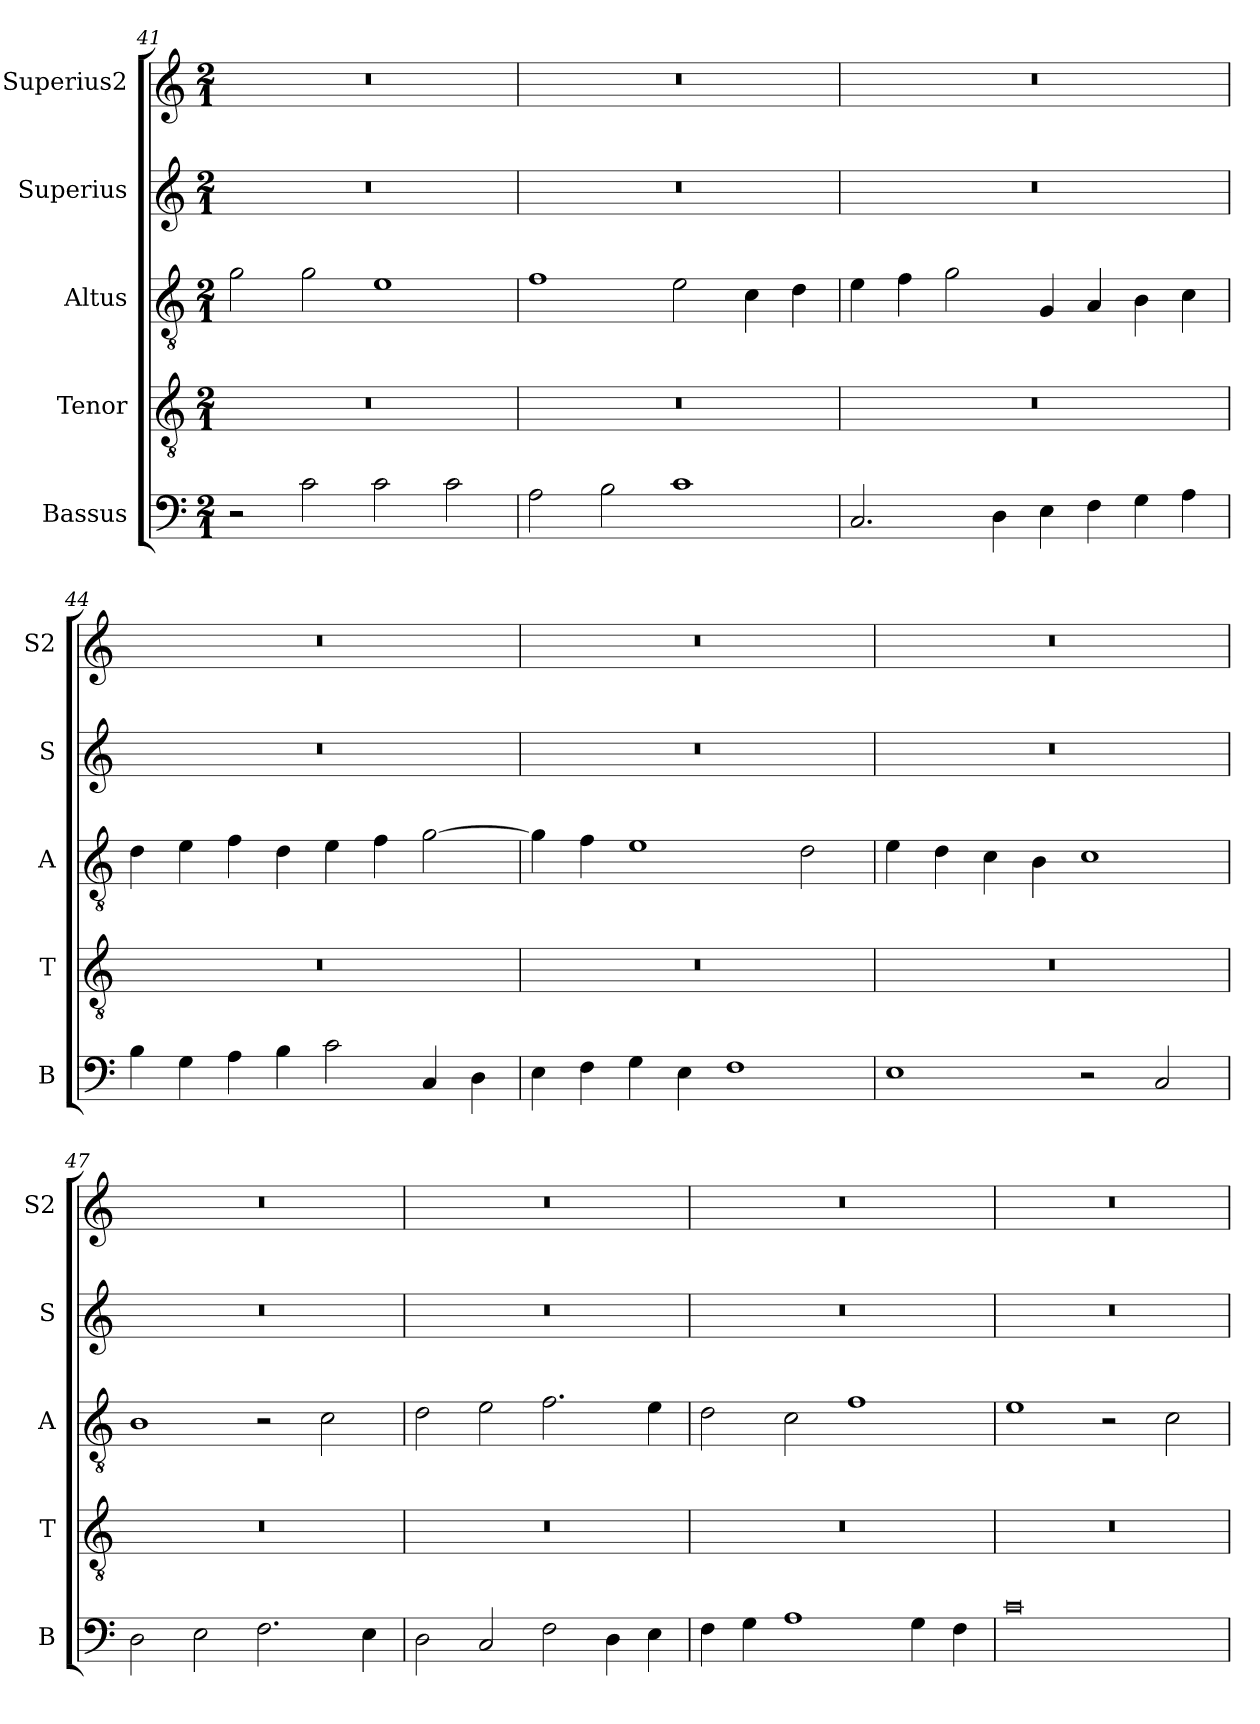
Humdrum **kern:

**kern	**kern	**kern	**kern	**kern
*part5	*part4	*part3	*part2	*part1
*staff5	*staff4	*staff3	*staff2	*staff1
*I"Bassus	*I"Tenor	*I"Altus	*I"Superius	*I"Superius2
*I'B	*I'T	*I'A	*I'S	*I'S2
*clefF4	*clefGv2	*clefGv2	*clefG2	*clefG2
*k[]	*k[]	*k[]	*k[]	*k[]
*M2/1	*M2/1	*M2/1	*M2/1	*M2/1
=41	=41	=41	=41	=41
2r	0r	2g\	0r	0r
2c\	.	2g\	.	.
2c\	.	1e	.	.
2c\	.	.	.	.
=42	=42	=42	=42	=42
2A\	0r	1f	0r	0r
2B\	.	.	.	.
1c	.	2e\	.	.
.	.	4c\	.	.
.	.	4d\	.	.
=43	=43	=43	=43	=43
2.C/	0r	4e\	0r	0r
.	.	4f\	.	.
.	.	2g\	.	.
4D\	.	.	.	.
4E\	.	4G/	.	.
4F\	.	4A/	.	.
4G\	.	4B\	.	.
4A\	.	4c\	.	.
=44	=44	=44	=44	=44
4B\	0r	4d\	0r	0r
4G\	.	4e\	.	.
4A\	.	4f\	.	.
4B\	.	4d\	.	.
2c\	.	4e\	.	.
.	.	4f\	.	.
4C/	.	[2g\	.	.
4D\	.	.	.	.
=45	=45	=45	=45	=45
4E\	0r	4g\]	0r	0r
4F\	.	4f\	.	.
4G\	.	1e	.	.
4E\	.	.	.	.
1F	.	.	.	.
.	.	2d\	.	.
=46	=46	=46	=46	=46
1E	0r	4e\	0r	0r
.	.	4d\	.	.
.	.	4c\	.	.
.	.	4B\	.	.
2r	.	1c	.	.
2C/	.	.	.	.
=47	=47	=47	=47	=47
2D\	0r	1B	0r	0r
2E\	.	.	.	.
2.F\	.	2r	.	.
.	.	2c\	.	.
4E\	.	.	.	.
=48	=48	=48	=48	=48
2D\	0r	2d\	0r	0r
2C/	.	2e\	.	.
2F\	.	2.f\	.	.
4D\	.	.	.	.
4E\	.	4e\	.	.
=49	=49	=49	=49	=49
4F\	0r	2d\	0r	0r
4G\	.	.	.	.
1A	.	2c\	.	.
.	.	1f	.	.
4G\	.	.	.	.
4F\	.	.	.	.
=50	=50	=50	=50	=50
0c	0r	1e	0r	0r
.	.	2r	.	.
.	.	2c\	.	.
=	=	=	=	=
*-	*-	*-	*-	*-
